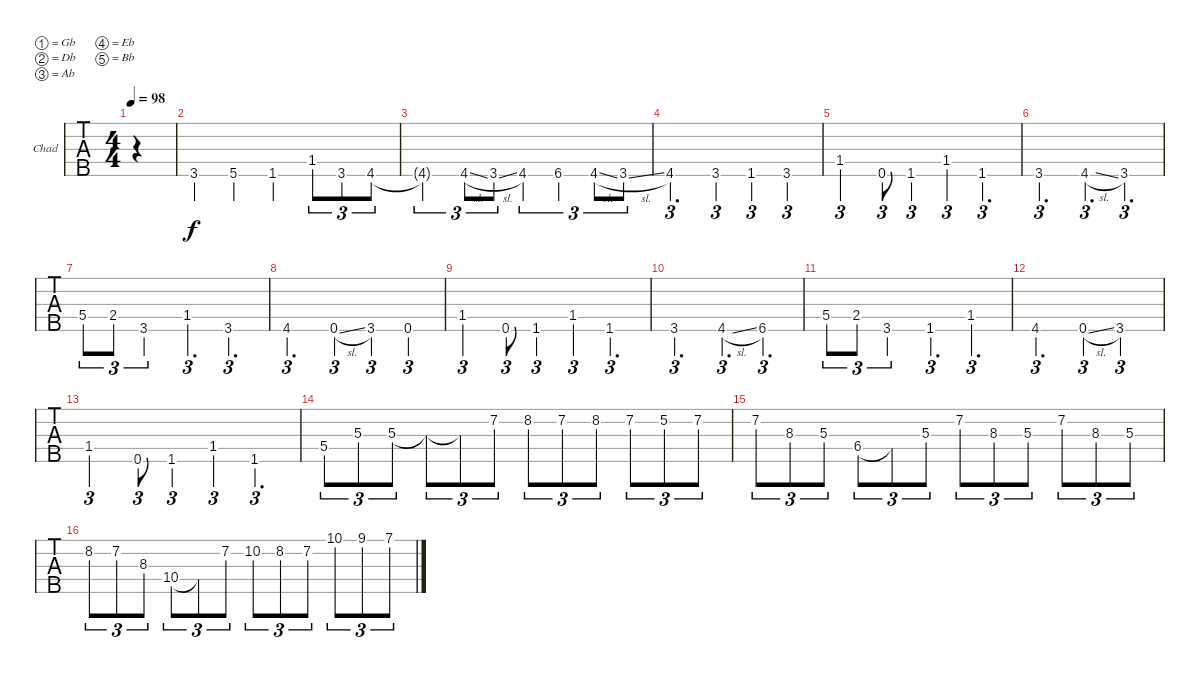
\defaultSystemsLayout 4
\bracketExtendMode groupsimilarinstruments
\multiBarRest
\firstSystemTrackNameOrientation horizontal
\otherSystemsTrackNameOrientation horizontal
\track ("Chad" "Chad") {instrument electricbassfinger}
\staff {tabs}
\tuning (Gb2 Db2 Ab1 Eb1 Bb0)
\ts (4 4)
\tempo 98
\clef f4
\ks c
|
3.5.4 5.5.4 1.5.4 1.4.8{tu (3 2)} 3.5.8{tu (3 2)} 4.5.8{tu (3 2)} |
4.5{t}.2{tu (3 2)} 4.5{sl}.8{tu (3 2)} 3.5{sl}.8{tu (3 2)} 4.5.4{tu (3 2)} 6.5.4{tu (3 2)} 4.5{sl}.8{tu (3 2)} 3.5{sl}.8{tu (3 2)} |
4.5.2{d tu (3 2)} 3.5.4{tu (3 2)} 1.5.4{tu (3 2)} 3.5.4{tu (3 2)} |
1.4.2{tu (3 2)} 0.5.8{tu (3 2)} 1.5.4{tu (3 2)} 1.4.4{tu (3 2)} 1.5.4{d tu (3 2)} |
3.5.2{d tu (3 2)} 4.5{sl}.4{d tu (3 2)} 3.5.4{d tu (3 2)} |
5.4.8{tu (3 2)} 2.4.8{tu (3 2)} 3.5.2{tu (3 2)} 1.4.4{d tu (3 2)} 3.5.4{d tu (3 2)} |
4.5.2{d tu (3 2)} 0.5{sl}.4{tu (3 2)} 3.5.4{tu (3 2)} 0.5.4{tu (3 2)} |
1.4.2{tu (3 2)} 0.5.8{tu (3 2)} 1.5.4{tu (3 2)} 1.4.4{tu (3 2)} 1.5.4{d tu (3 2)} |
3.5.2{d tu (3 2)} 4.5{sl}.4{d tu (3 2)} 6.5.4{d tu (3 2)} |
5.4.8{tu (3 2)} 2.4.8{tu (3 2)} 3.5.2{tu (3 2)} 1.5.4{d tu (3 2)} 1.4.4{d tu (3 2)} |
4.5.2{d tu (3 2)} 0.5{sl}.4{tu (3 2)} 3.5.2{tu (3 2)} |
1.4.2{tu (3 2)} 0.5.8{tu (3 2)} 1.5.4{tu (3 2)} 1.4.4{tu (3 2)} 1.5.4{d tu (3 2)} |
5.4.8{tu (3 2)} 5.3.8{tu (3 2)} 5.3.8{tu (3 2)} 5.3{t}.8{tu (3 2)} 5.3{t}.8{tu (3 2)} 7.2.8{tu (3 2)} 8.2.8{tu (3 2)} 7.2.8{tu (3 2)} 8.2.8{tu (3 2)} 7.2.8{tu (3 2)} 5.2.8{tu (3 2)} 7.2.8{tu (3 2)} |
7.2.8{tu (3 2)} 8.3.8{tu (3 2)} 5.3.8{tu (3 2)} 6.4.8{tu (3 2)} 6.4{t}.8{tu (3 2)} 5.3.8{tu (3 2)} 7.2.8{tu (3 2)} 8.3.8{tu (3 2)} 5.3.8{tu (3 2)} 7.2.8{tu (3 2)} 8.3.8{tu (3 2)} 5.3.8{tu (3 2)} |
8.2.8{tu (3 2)} 7.2.8{tu (3 2)} 8.3.8{tu (3 2)} 10.4.8{tu (3 2)} 10.4{t}.8{tu (3 2)} 7.2.8{tu (3 2)} 10.2.8{tu (3 2)} 8.2.8{tu (3 2)} 7.2.8{tu (3 2)} 10.1.8{tu (3 2)} 9.1.8{tu (3 2)} 7.1.8{tu (3 2)}
